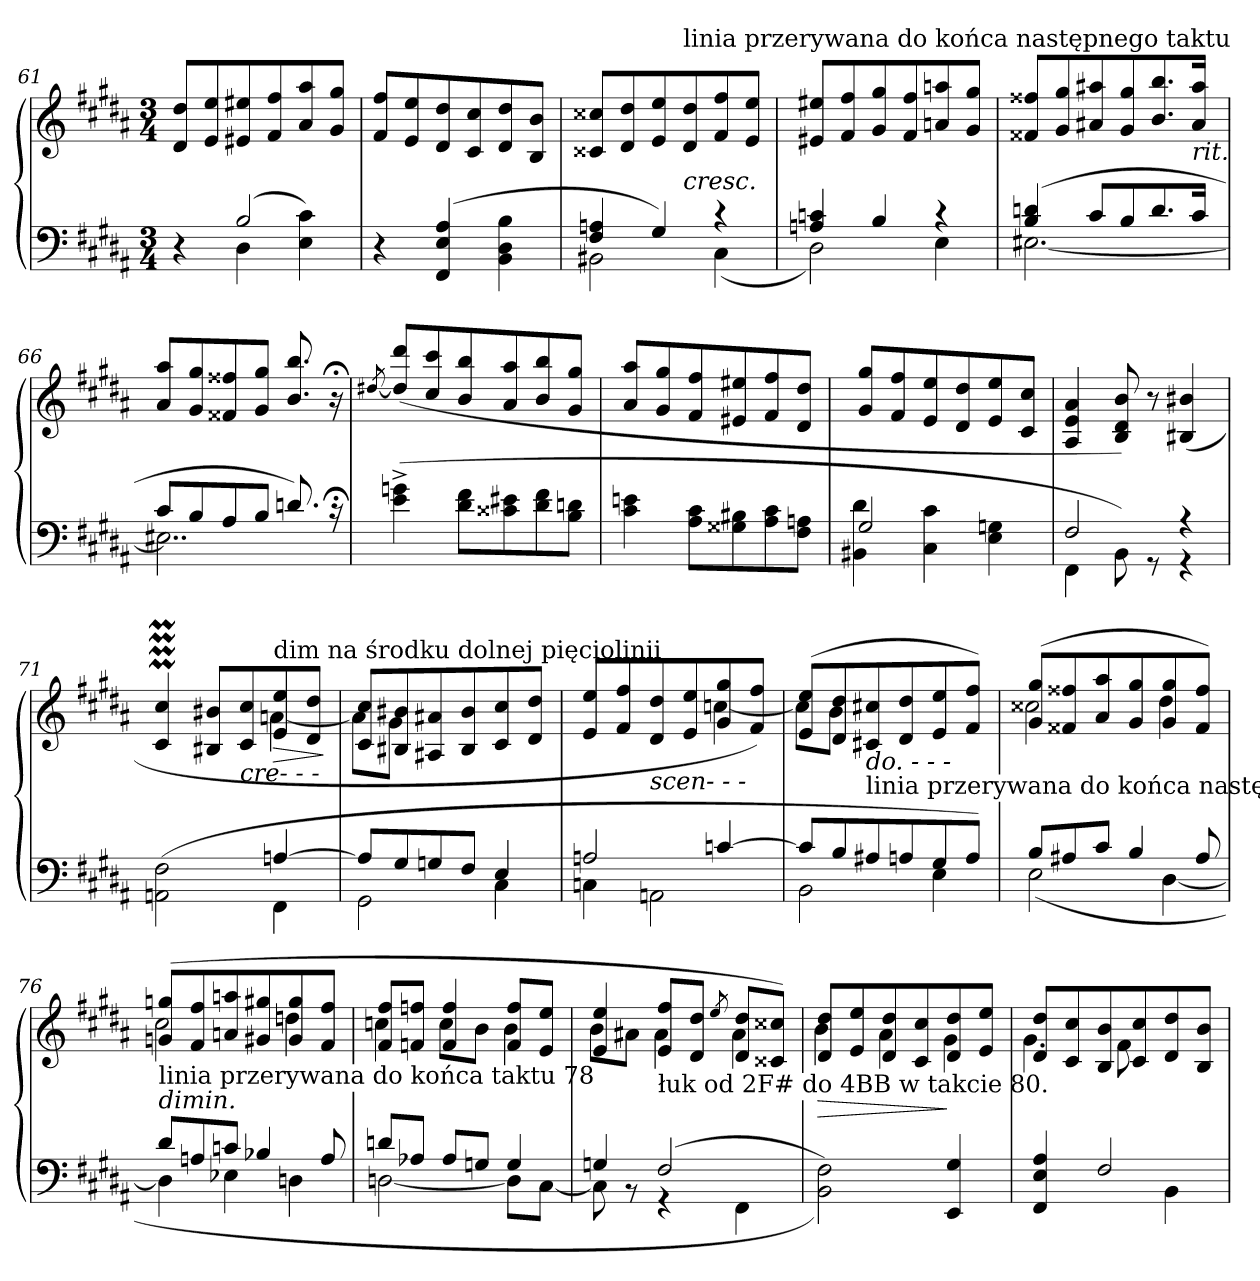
**kern	**kern	**dynam
*part1	*part1	*part1
*staff2	*staff1	*staff1/2
*clefF4	*clefG2	*
*k[f#c#g#d#a#]	*k[f#c#g#d#a#]	*
*M3/4	*M3/4	*
=61	=61	=61
*^	*	*
4reyy	4r	8d#/ 8dd#/L	.
.	.	8e/ 8ee/	.
(2B	4D#	8e#X/ 8ee#X/	.
.	.	8f#/ 8ff#/	.
.	4E 4c#)	8a#/ 8aa#/	.
.	.	8g#/ 8gg#/J	.
*v	*v	*	*
=62	=62	=62
4r	8f# 8ff#L	.
.	8e 8ee	.
(>4FF# 4E 4A#	8d# 8dd#	.
.	8c# 8cc#	.
4BB 4D# 4B	8d# 8dd#	.
.	8B 8bJ	.
=63	=63	=63
*^	*	*
4F# 4An	2BB#X	8c##X 8cc##XL	.
.	.	8d# 8dd#	.
4G#)	.	8e 8ee	.
!	!	!LO:TX:c:i:t=cresc.	!
!	!	!LO:TX:a:t=linia przerywana  do końca następnego taktu	!
.	.	8d# 8dd#	.
4rc	(>4C#	8f# 8ff#	.
.	.	8e 8eeJ	.
=64	=64	=64	=64
4An 4cn	2D#)	8e#X/ 8ee#X/L	.
.	.	8f#/ 8ff#/	.
4B	.	8g#/ 8gg#/	.
.	.	8f#/ 8ff#/	.
4rc	4E	8an/ 8aan/	.
.	.	8g#/ 8gg#/J	.
=65	=65	=65	=65
(4B 4dn	[2.E#X	8f##X/ 8ff##X/L	.
.	.	8g#/ 8gg#/	.
8c#L	.	8a#X/ 8aa#X/	.
8B	.	8g#/ 8gg#/	.
8.d	.	8.b/ 8.bb/	.
!	!	!LO:TX:b:i:t=rit.	!
16c#Jk	.	16a#/ 16aa#/Jk	.
=66	=66	=66	=66
!	!LO:N:vis=2..	!	!
8c#L	2.E#X]	8a#/ 8aa#/L	.
8B	.	8g#/ 8gg#/	.
8A#	.	8f##X/ 8ff##X/	.
8BJ	.	8g#/ 8gg#/J	.
8.dn)	.	8.b/ 8.bb/	.
16r;<c	.	16r;<	.
*v	*v	*	*
=67	=67	=67
.	[8qdd#X/	.
(<4e^<\ 4gn^<\	(>8dd#]/ 8ddd#/L	.
.	8cc#/ 8ccc#/	.
8d#\ 8f#\L	8b/ 8bb/	.
8c##X 8e#X	8a#/ 8aa#/	.
8d#\ 8f#\	8b/ 8bb/	.
8B\ 8dn\J	8g#/ 8gg#/J	.
=68	=68	=68
4c#\ 4en\	8a#/ 8aa#/L	.
.	8g#/ 8gg#/	.
8A# 8c#L	8f#/ 8ff#/	.
8G##X 8B#X	8e#X/ 8ee#X/	.
8A# 8c#	8f#/ 8ff#/	.
8F# 8AnJ	8d#/ 8dd#/J	.
=69	=69	=69
*^	*	*
2G#	4BB#X 4d#	8g# 8gg#L	.
.	.	8f# 8ff#	.
.	4C# 4c#	8e 8ee	.
.	.	8d# 8dd#	.
4reyy	4E 4Gn	8e 8ee	.
.	.	8c# 8cc#J	.
=70	=70	=70	=70
2F#	4FF#	4A# 4e 4a#	.
.	8BB)	8B 8d# 8b)	.
.	8r	8r	.
4r	4r	(>4B#X 4b#X	.
=71	=71	=71	=71
*	*	*^	*
2ryy	(>2AAn\ 2F#\	4c#M 4cc#M	2rAyy	.
.	.	8B#X 8b#XL	.	.
!	!	!LO:TX:b:i:t=cre- - -	!	!
.	.	8c# 8cc#	.	.
!	!	!LO:TX:a:t=dim na środku dolnej pięciolinii	!	!
!	!	!	!	!LO:HP:b
[4An	4FF#	8e 8ee	[4an	>
.	.	8d# 8dd#J	.	.
*v	*v	*	*	*
*	*v	*v	*
.	.	]
=72	=72	=72
*^	*^	*
8AnL]	2GG#	8c# 8cc#L	8anL]	.
8G#	.	8B#X 8b#X	8g#J	.
8Gn	.	8A#X 8a#X	2rDyy	.
8F#J	.	8B# 8b#	.	.
4E	4C#	8c# 8cc#	.	.
.	.	8d# 8dd#J	.	.
=73	=73	=73	=73	=73
2An	4Cn	8e 8eeL	2rAyy	.
.	.	8f# 8ff#	.	.
!	!	!LO:TX:b:i:t=scen- - -	!	!
.	2AAn	8d# 8dd#	.	.
.	.	8e 8ee	.	.
[4cn	.	8g# 8gg#	[4ccn	.
.	.	8f# 8ff#J)	.	.
=74	=74	=74	=74	=74
8cL]	2BB	(>8e 8eeL	8ccL]	.
8B	.	8d# 8dd#	8bJ	.
!	!	!LO:TX:b:i:t=do. - - -	!	!
!	!	!LO:TX:b:t=linia przerywana do końca następnego taktu	!	!
8A#X	.	8c#X 8cc#X	2rAyy	.
8An	.	8d# 8dd#	.	.
8G#	4E	8e 8ee	.	.
8AJ)	.	8f# 8ff#J)	.	.
=75	=75	=75	=75	=75
8BL	(<2E	(8g# 8gg#L	2cc##X	.
8A#X	.	8f##X 8ff##X	.	.
8c#J	.	8a# 8aa#	.	.
4B	.	8g# 8gg#	.	.
.	[4D#	8g# 8gg#	4dd#	.
8A#	.	8f## 8ff##J)	.	.
=76	=76	=76	=76	=76
!	!	!LO:TX:b:t=linia przerywana do końca taktu 78	!	!
!	!	!LO:TX:c:i:t=dimin.	!	!
8d#L	4D#]	(8gn 8ggnL	2cc#	.
8An	.	8f# 8ff#	.	.
8cnJ	4E-X	8an 8aan	.	.
4B-X	.	8g#X 8gg#X	.	.
.	4Dn	8g# 8gg#	4ddn	.
8A	.	8f# 8ff#J	.	.
=77	=77	=77	=77	=77
8dnL	[2Dn	8f# 8ff#L	4ccn	.
8A-XJ	.	8fn 8ffnJ	.	.
8A-L	.	4f 4ff	8ccL	.
8GnJ	.	.	8bJ	.
4G	8DL]	8f 8ffL	4b	.
.	[8C#J	8e 8eeJ	.	.
=78	=78	=78	=78	=78
4Gn	8C#]	4e 4ee	8bL	.
.	8rBB	.	8a#XJ	.
!	!	!LO:TX:b:t=łuk od 2F# do 4BB w takcie 80.	!	!
(2F#	4rGG	8e 8ff#L	4a#	.
.	.	8d# 8dd#J	.	.
.	.	8qee/	.	.
.	4FF#	8d# 8dd#L	4a#	.
.	.	8c##X 8cc##XJ)	.	.
*v	*v	*	*	*
=79	=79	=79	=79
2BB 2F#))	8d# 8dd#L	4b	>
.	8e 8ee	.	.
.	8d# 8dd#	4a#	.
.	8c# 8cc#	.	.
4EE 4G#	8d# 8dd#	4g#	]
.	8e 8eeJ	.	.
=80	=80	=80	=80
*^	*	*	*
4reyy	4FF#/ 4E/ 4A#/	8d# 8dd#L	4.g#	.
.	.	8c# 8cc#	.	.
2F#	4rEEyy	8B 8b	.	.
.	.	8c# 8cc#	8f#	.
.	4BB	8d# 8dd#	4ryy	.
.	.	8B 8bJ	.	.
*v	*v	*	*	*
*	*v	*v	*
=	=	=
*-	*-	*-
